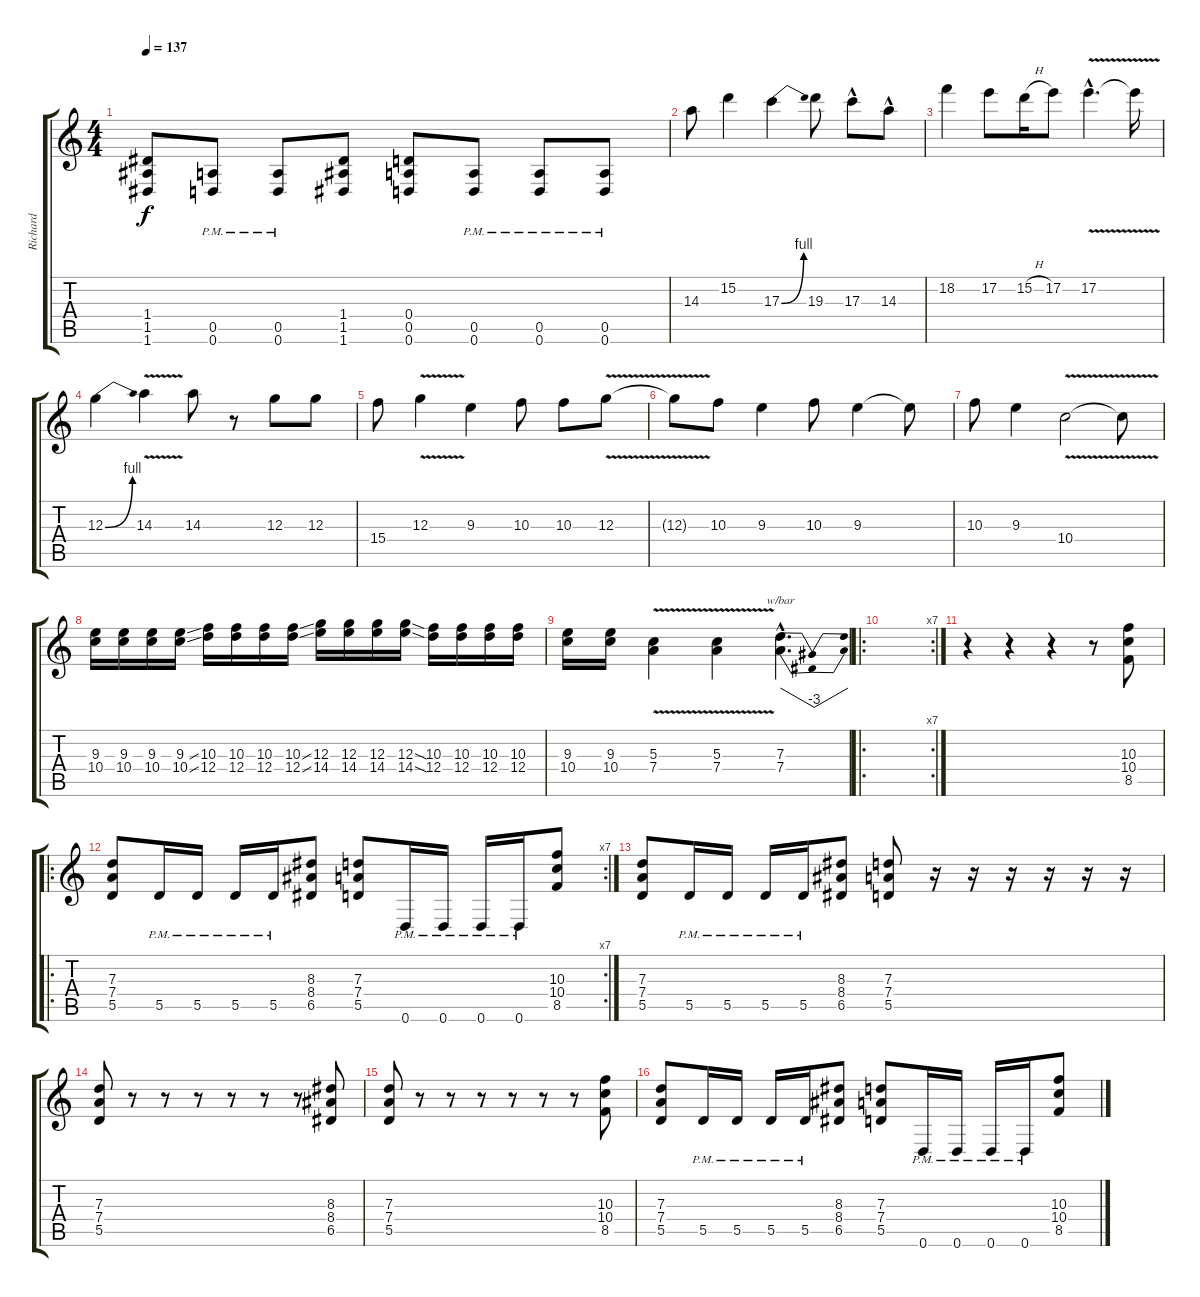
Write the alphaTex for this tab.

\track ("Richard" "Richard") {instrument distortionguitar}
\staff {score tabs}
\tuning (E4 B3 G3 D3 A2 D2) {hide}
\ts (4 4)
\tempo 137
\clef g2
\ks c
(1.4 1.5 1.6).8{dy f} (0.5{pm} 0.6{pm}).8 (0.5{pm} 0.6{pm}).8 (1.4 1.5 1.6).8 (0.4 0.5 0.6).8 (0.5{pm} 0.6{pm}).8 (0.5{pm} 0.6{pm}).8 (0.5{pm} 0.6{pm}).8 |
14.3.8 15.2.4 17.3{be (bend 0 0 60 4)}.4 19.3.8 17.3{hac}.8 14.3{hac}.8 |
18.2.4 17.2.8 15.2{h}.16 17.2.8 17.2{v hac}.4{d} 17.2{t}.16 |
12.3{be (bend 0 0 60 4)}.4 14.3{v}.4 14.3.8 r.8 12.3.8 12.3.8 |
15.4.8 12.3{v}.4 9.3.4 10.3.8 10.3.8 12.3{v}.8 |
12.3{t}.8 10.3.8 9.3.4 10.3.8 9.3.4 9.3{t}.8 |
10.3.8 9.3.4 10.4{v}.2 10.4{t}.8 |
(9.3 10.4).16 (9.3 10.4).16 (9.3 10.4).16 (9.3{ss} 10.4{ss}).16 (10.3 12.4).16 (10.3 12.4).16 (10.3 12.4).16 (10.3{ss} 12.4{ss}).16 (12.3 14.4).16 (12.3 14.4).16 (12.3 14.4).16 (12.3{sod} 14.4{sod}).16 (10.3 12.4).16 (10.3 12.4).16 (10.3 12.4).16 (10.3 12.4).16 |
(9.3 10.4).16 (9.3 10.4).16 (5.3{v} 7.4{v}).4 (5.3{v} 7.4{v}).4 (7.3{hac} 7.4{hac}).4{d tbe (dip default 0 0 30 -12 60 0)} |
\ro
\rc 7
|
r.4 r.4 r.4 r.8 (10.3 10.4 8.5).8 |
\ro
\rc 7
(7.3 7.4 5.5).8 5.5{pm}.16 5.5{pm}.16 5.5{pm}.16 5.5{pm}.16 (8.3 8.4 6.5).8 (7.3 7.4 5.5).8 0.6{pm}.16 0.6{pm}.16 0.6{pm}.16 0.6{pm}.16 (10.3 10.4 8.5).8 |
(7.3 7.4 5.5).8 5.5{pm}.16 5.5{pm}.16 5.5{pm}.16 5.5{pm}.16 (8.3 8.4 6.5).8 (7.3 7.4 5.5).8 r.16 r.16 r.16 r.16 r.16 r.16 |
(7.3 7.4 5.5).8 r.8 r.8 r.8 r.8 r.8 r.8 (8.3 8.4 6.5).8 |
(7.3 7.4 5.5).8 r.8 r.8 r.8 r.8 r.8 r.8 (10.3 10.4 8.5).8 |
(7.3 7.4 5.5).8 5.5{pm}.16 5.5{pm}.16 5.5{pm}.16 5.5{pm}.16 (8.3 8.4 6.5).8 (7.3 7.4 5.5).8 0.6{pm}.16 0.6{pm}.16 0.6{pm}.16 0.6{pm}.16 (10.3 10.4 8.5).8
